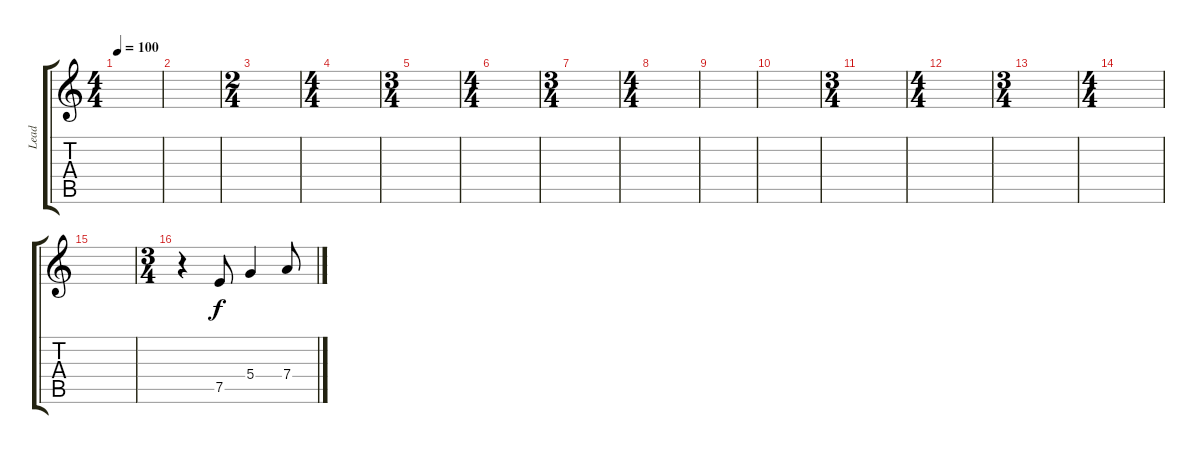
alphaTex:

\track ("Lead" "Lead") {instrument distortionguitar}
\staff {score tabs}
\tuning (E4 B3 G3 D3 A2 E2) {hide}
\ts (4 4)
\tempo 100
\clef g2
\ks c
|
|
\ts (2 4)
|
\ts (4 4)
|
\ts (3 4)
|
\ts (4 4)
|
\ts (3 4)
|
\ts (4 4)
|
|
|
\ts (3 4)
|
\ts (4 4)
|
\ts (3 4)
|
\ts (4 4)
|
|
\ts (3 4)
r.4 7.5.8 5.4.4 7.4.8
